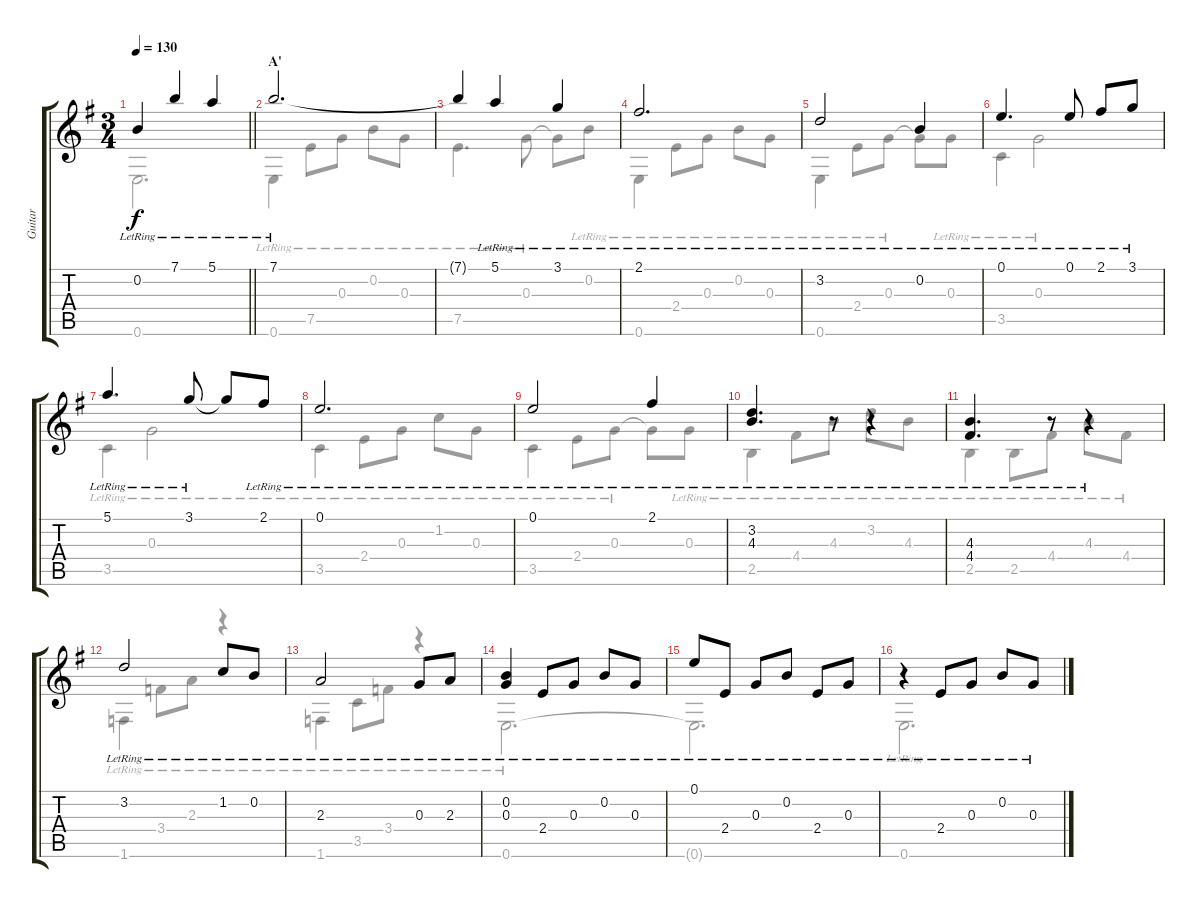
\track ("Guitar" "Guitar") {instrument acousticguitarsteel}
\staff {score tabs}
\tuning (E4 B3 G3 D3 A2 E2) {hide}
\voice
\ts (3 4)
\tempo 130
\clef g2
\barLineRight lightlight
\ks g
0.2{lr}.4{dy f} 7.1{lr}.4 5.1{lr}.4 |
\section ("" "A'")
7.1{lr}.2{d} |
7.1{t}.4 5.1{lr}.4 3.1{lr}.4 |
2.1{lr}.2{d} |
3.2{lr}.2 0.2{lr}.4 |
0.1{lr}.4{d} 0.1{lr}.8 2.1{lr}.8 3.1{lr}.8 |
5.1{lr}.4{d} 3.1{lr}.8 3.1{t}.8 2.1{lr}.8 |
0.1{lr}.2{d} |
0.1{lr}.2 2.1{lr}.4 |
(3.2{lr} 4.3{lr}).4{d} r.8 r.4 |
(4.3{lr} 4.4{lr}).4{d} r.8 r.4 |
3.2{lr}.2 1.2{lr}.8 0.2{lr}.8 |
2.3{lr}.2 0.3{lr}.8 2.3{lr}.8 |
(0.2{lr} 0.3{lr}).4 2.4{lr}.8 0.3{lr}.8 0.2{lr}.8 0.3{lr}.8 |
0.1{lr}.8 2.4{lr}.8 0.3{lr}.8 0.2{lr}.8 2.4{lr}.8 0.3{lr}.8 |
r.4 2.4{lr}.8 0.3{lr}.8 0.2{lr}.8 0.3{lr}.8
\voice
\clef g2
\ottava regular
\simile none
\barLineRight lightlight
\ks g
0.6{t}.2{d dy f} |
0.6{lr}.4 7.5{lr}.8 0.3{lr}.8 0.2{lr}.8 0.3{lr}.8 |
7.5{lr}.4{d} 0.3{lr}.8 0.3{t}.8 0.2{lr}.8 |
0.6{lr}.4 2.4{lr}.8 0.3{lr}.8 0.2{lr}.8 0.3{lr}.8 |
0.6{lr}.4 2.4{lr}.8 0.3{lr}.8 0.3{t}.8 0.3{lr}.8 |
3.5{lr}.4 0.3{lr}.2 |
3.5{lr}.4 0.3{lr}.2 |
3.5{lr}.4 2.4{lr}.8 0.3{lr}.8 1.2{lr}.8 0.3{lr}.8 |
3.5{lr}.4 2.4{lr}.8 0.3{lr}.8 0.3{t}.8 0.3{lr}.8 |
2.5{lr}.4 4.4{lr}.8 4.3{lr}.8 3.2{lr}.8 4.3{lr}.8 |
2.5{lr}.4 2.5{lr}.8 4.4{lr}.8 4.3{lr}.8 4.4{lr}.8 |
1.6{lr}.4 3.4{lr}.8 2.3{lr}.8 r.4 |
1.6{lr}.4 3.5{lr}.8 3.4{lr}.8 r.4 |
0.6{lr}.2{d} |
0.6{t}.2{d} |
0.6{lr}.2{d}
